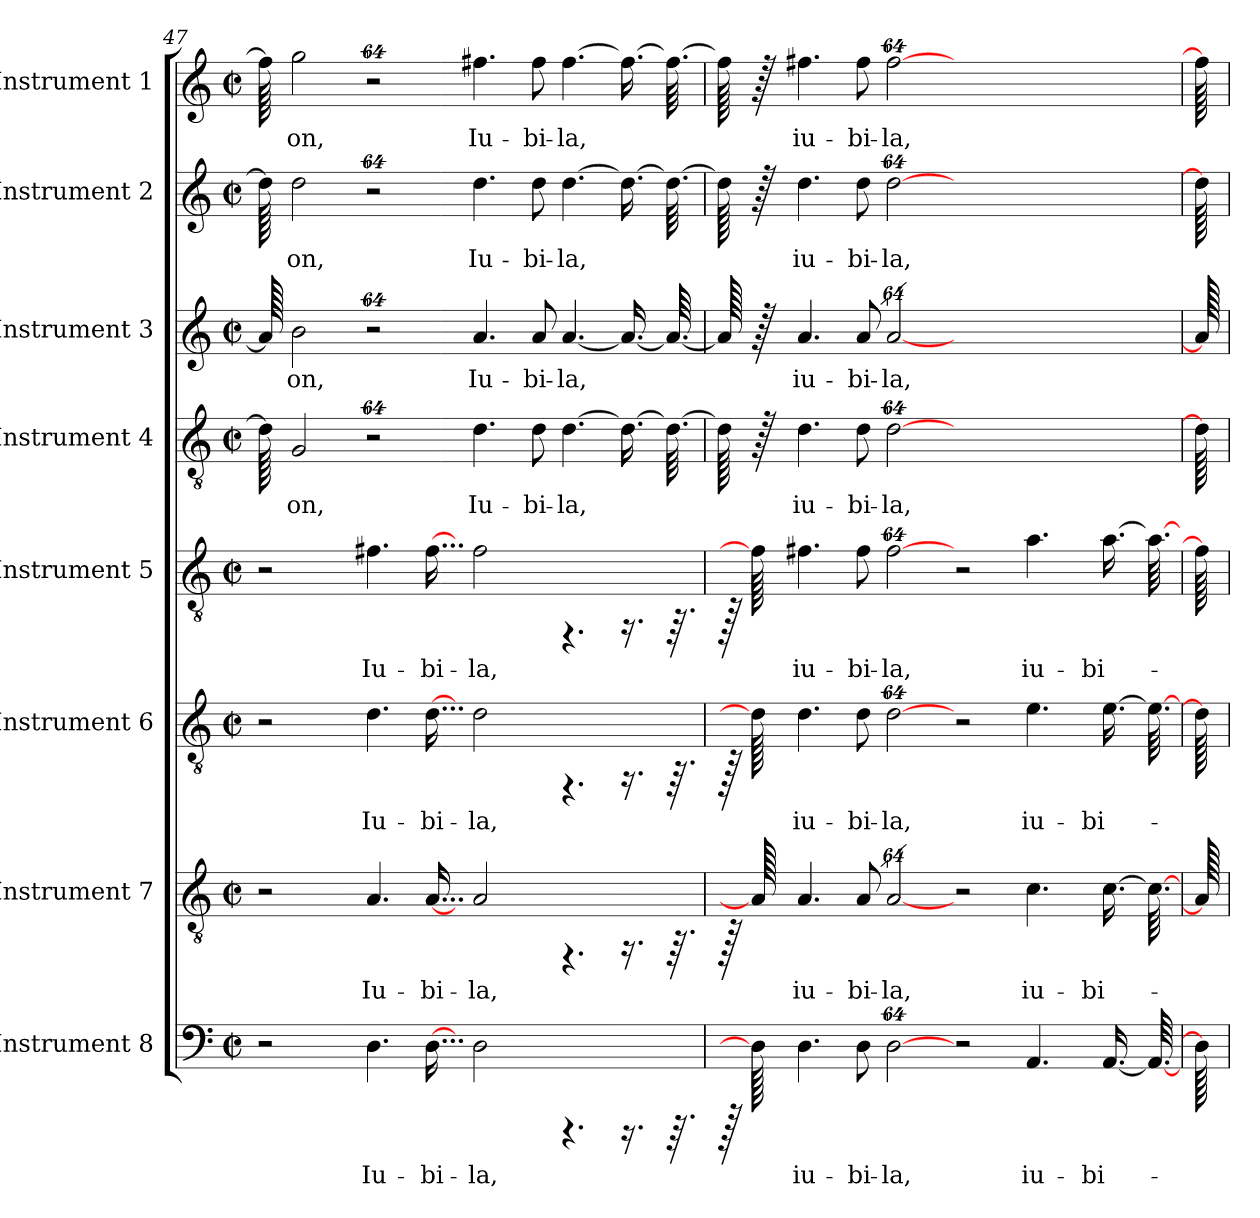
**kern	**text	**kern	**text	**kern	**text	**kern	**text	**kern	**text	**kern	**text	**kern	**text	**kern	**text
*part8	*part8	*part7	*part7	*part6	*part6	*part5	*part5	*part4	*part4	*part3	*part3	*part2	*part2	*part1	*part1
*staff8	*staff8	*staff7	*staff7	*staff6	*staff6	*staff5	*staff5	*staff4	*staff4	*staff3	*staff3	*staff2	*staff2	*staff1	*staff1
*I"Instrument 8	*	*I"Instrument 7	*	*I"Instrument 6	*	*I"Instrument 5	*	*I"Instrument 4	*	*I"Instrument 3	*	*I"Instrument 2	*	*I"Instrument 1	*
*clefF4	*	*clefGv2	*	*clefGv2	*	*clefGv2	*	*clefGv2	*	*clefG2	*	*clefG2	*	*clefG2	*
*k[]	*	*k[]	*	*k[]	*	*k[]	*	*k[]	*	*k[]	*	*k[]	*	*k[]	*
*C:	*	*C:	*	*C:	*	*C:	*	*C:	*	*C:	*	*C:	*	*C:	*
*M2/2	*	*M2/2	*	*M2/2	*	*M2/2	*	*M2/2	*	*M2/2	*	*M2/2	*	*M2/2	*
*met(c|)	*	*met(c|)	*	*met(c|)	*	*met(c|)	*	*met(c|)	*	*met(c|)	*	*met(c|)	*	*met(c|)	*
=47	=47	=47	=47	=47	=47	=47	=47	=47	=47	=47	=47	=47	=47	=47	=47
2r	.	2r	.	2r	.	2r	.	128d\]	.	128a/]	.	128dd\]	.	128ff#\]	.
!	!	!	!	!	!	!	!	!	!LO:LY:b:cj	!	!LO:LY:b:cj	!	!LO:LY:b:cj	!	!LO:LY:b:cj
.	.	.	.	.	.	.	.	2G/	-on,	2b\	-on,	2dd\	-on,	2gg\	-on,
128ryy	.	128ryy	.	128ryy	.	128ryy	.	.	.	.	.	.	.	.	.
!	!LO:LY:b:cj	!	!LO:LY:b:cj	!	!LO:LY:b:cj	!	!LO:LY:b:cj	!	!	!	!	!	!	!	!
4.D\	Iu-	4.A/	Iu-	4.d\	Iu-	4.f#X\	Iu-	128%63r	.	128%63r	.	128%63r	.	128%63r	.
!	!LO:LY:b:cj	!	!LO:LY:b:cj	!	!LO:LY:b:cj	!	!LO:LY:b:cj	!	!	!	!	!	!	!	!
[16...D\	-bi-	[16...A/	-bi-	[16...d\	-bi-	[16...f#\	-bi-	.	.	.	.	.	.	.	.
128ryy	.	128ryy	.	128ryy	.	128ryy	.	128ryy	.	128ryy	.	128ryy	.	128ryy	.
!	!LO:LY:b:cj	!	!LO:LY:b:cj	!	!LO:LY:b:cj	!	!LO:LY:b:cj	!	!LO:LY:b:cj	!	!LO:LY:b:cj	!	!LO:LY:b:cj	!	!LO:LY:b:cj
2D\	-la,	2A/	-la,	2d\	-la,	2f#\	-la,	4.d\	Iu-	4.a/	Iu-	4.dd\	Iu-	4.ff#X\	Iu-
!	!	!	!	!	!	!	!	!	!LO:LY:b:cj	!	!LO:LY:b:cj	!	!LO:LY:b:cj	!	!LO:LY:b:cj
.	.	.	.	.	.	.	.	8d\	-bi-	8a/	-bi-	8dd\	-bi-	8ff#\	-bi-
!	!	!	!	!	!	!	!	!	!LO:LY:b:cj	!	!LO:LY:b:cj	!	!LO:LY:b:cj	!	!LO:LY:b:cj
4.rBBBB	.	4.rEE	.	4.rEE	.	4.rEE	.	[>4.d\	-la,	[<4.a/	-la,	[>4.dd\	-la,	[>4.ff#\	-la,
16.rBBBB	.	16.rEE	.	16.rEE	.	16.rEE	.	16.d\_>	.	16.a/_<	.	16.dd\_>	.	16.ff#\_>	.
64.rBBBB	.	64.rEE	.	64.rEE	.	64.rEE	.	64.d\_>	.	64.a/_<	.	64.dd\_>	.	64.ff#\_>	.
=48	=48	=48	=48	=48	=48	=48	=48	=48	=48	=48	=48	=48	=48	=48	=48
128rBBBB	.	128rEE	.	128rEE	.	128rEE	.	128d\]	.	128a/]	.	128dd\]	.	128ff#\]	.
128D\]	.	128A/]	.	128d\]	.	128f#\]	.	128r	.	128r	.	128r	.	128r	.
!	!LO:LY:b:cj	!	!LO:LY:b:cj	!	!LO:LY:b:cj	!	!LO:LY:b:cj	!	!LO:LY:b:cj	!	!LO:LY:b:cj	!	!LO:LY:b:cj	!	!LO:LY:b:cj
4.D\	iu-	4.A/	iu-	4.d\	iu-	4.f#X\	iu-	4.d\	iu-	4.a/	iu-	4.dd\	iu-	4.ff#X\	iu-
!	!LO:LY:b:cj	!	!LO:LY:b:cj	!	!LO:LY:b:cj	!	!LO:LY:b:cj	!	!LO:LY:b:cj	!	!LO:LY:b:cj	!	!LO:LY:b:cj	!	!LO:LY:b:cj
8D\	-bi-	8A/	-bi-	8d\	-bi-	8f#\	-bi-	8d\	-bi-	8a/	-bi-	8dd\	-bi-	8ff#\	-bi-
!	!LO:LY:b:cj	!	!LO:LY:b:cj	!	!LO:LY:b:cj	!	!LO:LY:b:cj	!	!LO:LY:b:cj	!	!LO:LY:b:cj	!	!LO:LY:b:cj	!	!LO:LY:b:cj
[128%63D\	-la,	[128%63A/	-la,	[128%63d\	-la,	[128%63f#\	-la,	[128%63d\	-la,	[128%63a/	-la,	[128%63dd\	-la,	[128%63ff#\	-la,
2r	.	2r	.	2r	.	2r	.	2ryy	.	2ryy	.	2ryy	.	2ryy	.
!	!LO:LY:b:cj	!	!LO:LY:b:cj	!	!LO:LY:b:cj	!	!LO:LY:b:cj	!	!	!	!	!	!	!	!
4.AA/	iu-	4.c\	iu-	4.e\	iu-	4.a\	iu-	4ryy	.	4ryy	.	4ryy	.	4ryy	.
.	.	.	.	.	.	.	.	128%31ryy	.	128%31ryy	.	128%31ryy	.	128%31ryy	.
!	!LO:LY:b:cj	!	!LO:LY:b:cj	!	!LO:LY:b:cj	!	!LO:LY:b:cj	!	!	!	!	!	!	!	!
[<16.AA/	-bi-	[>16.c\	-bi-	[>16.e\	-bi-	[>16.a\	-bi-	.	.	.	.	.	.	.	.
64.AA/_<	.	64.c\_>	.	64.e\_>	.	64.a\_>	.	.	.	.	.	.	.	.	.
=49	=49	=49	=49	=49	=49	=49	=49	=49	=49	=49	=49	=49	=49	=49	=49
128D\]	.	128A/]	.	128d\]	.	128f#\]	.	128d\]	.	128a/]	.	128dd\]	.	128ff#\]	.
=	=	=	=	=	=	=	=	=	=	=	=	=	=	=	=
*-	*-	*-	*-	*-	*-	*-	*-	*-	*-	*-	*-	*-	*-	*-	*-
